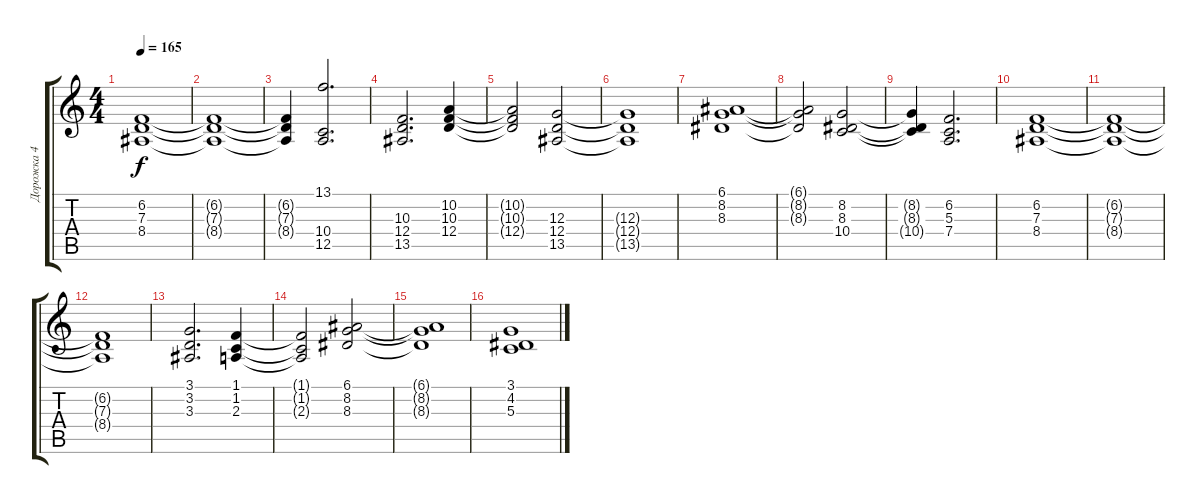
\track ("Дорожка 4" "Дорожка 4") {instrument fx6goblins}
\staff {score tabs}
\tuning (E4 B3 G3 D3 A2 E2) {hide}
\ts (4 4)
\tempo 165
\clef g2
\ks c
(6.2 7.3 8.4).1{dy f} |
(6.2{t} 7.3{t} 8.4{t}).1 |
(6.2{t} 7.3{t} 8.4{t}).4 (13.1 10.4 12.5).2{d} |
(10.3 12.4 13.5).2{d} (10.2 10.3 12.4).4 |
(10.2{t} 10.3{t} 12.4{t}).2 (12.3 12.4 13.5).2 |
(12.3{t} 12.4{t} 13.5{t}).1 |
(6.1 8.2 8.3).1 |
(6.1{t} 8.2{t} 8.3{t}).2 (8.2 8.3 10.4).2 |
(8.2{t} 8.3{t} 10.4{t}).4 (6.2 5.3 7.4).2{d} |
(6.2 7.3 8.4).1 |
(6.2{t} 7.3{t} 8.4{t}).1 |
(6.2{t} 7.3{t} 8.4{t}).1 |
(3.1 3.2 3.3).2{d} (1.1 1.2 2.3).4 |
(1.1{t} 1.2{t} 2.3{t}).2 (6.1 8.2 8.3).2 |
(6.1{t} 8.2{t} 8.3{t}).1 |
(3.1 4.2 5.3).1
